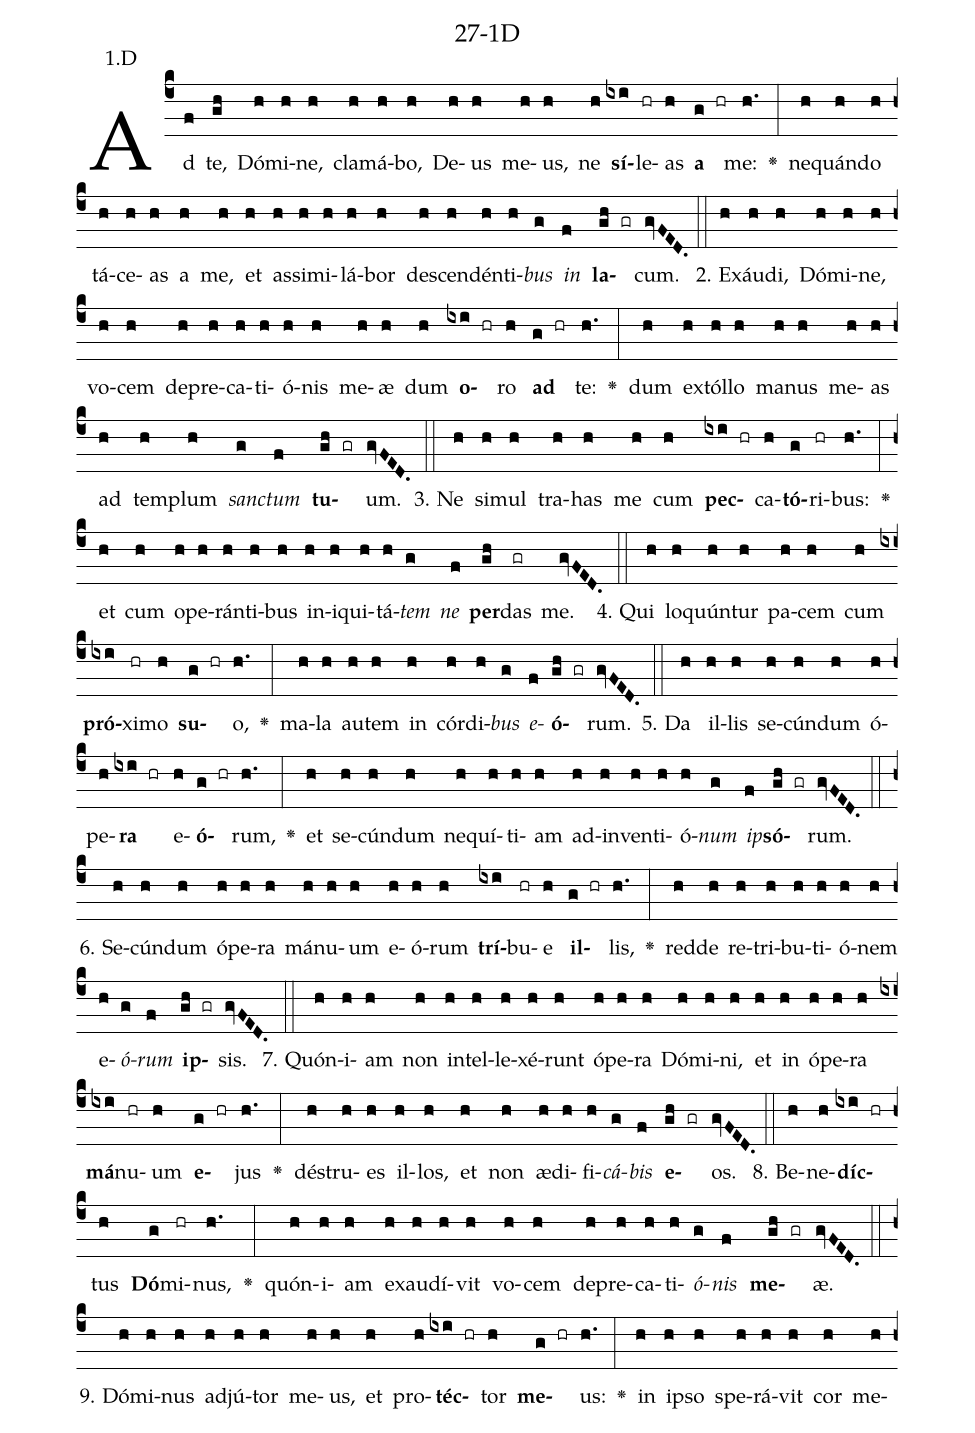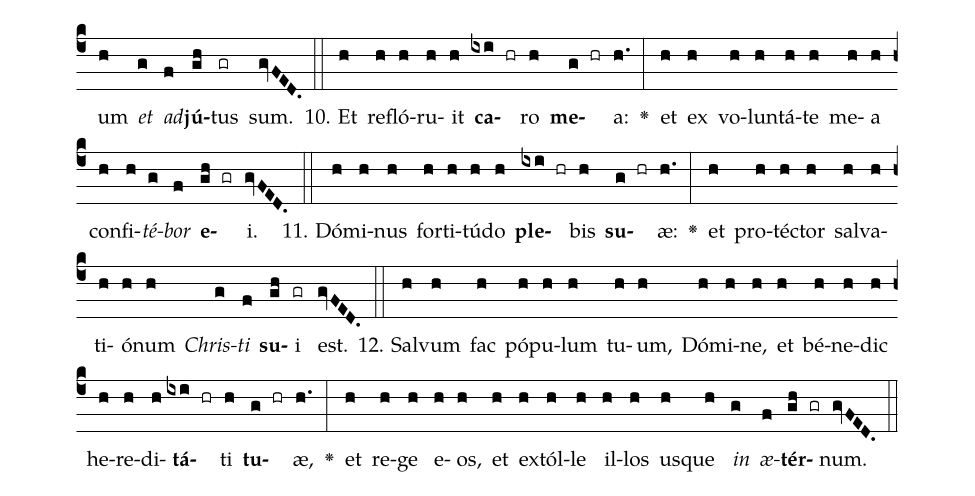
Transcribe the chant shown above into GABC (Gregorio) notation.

name: 27-1D;
annotation: 1.D;
%%
(c4)Ad(f) te,(gh) Dó(h)mi(h)ne,(h) cla(h)má(h)bo,(h) De(h)us(h) me(h)us,(h) ne(h) <b>sí</b>(ixi)le(hr)as(h) <b>a</b>(g hr) me:(h.) <v>\greheightstar</v>(:) ne(h)quán(h)do(h) tá(h)ce(h)as(h) a(h) me,(h) et(h) as(h)si(h)mi(h)lá(h)bor(h) de(h)scen(h)dén(h)ti(h)<i>bus</i>(g) <i>in</i>(f) <b>la</b>(gh gr)cum.(gvFED.) (::)
2. Ex(h)áu(h)di,(h) Dó(h)mi(h)ne,(h) vo(h)cem(h) de(h)pre(h)ca(h)ti(h)ó(h)nis(h) me(h)æ(h) dum(h) <b>o</b>(ixi hr)ro(h) <b>ad</b>(g hr) te:(h.) <v>\greheightstar</v>(:) dum(h) ex(h)tól(h)lo(h) ma(h)nus(h) me(h)as(h) ad(h) tem(h)plum(h) <i>sanc</i>(g)<i>tum</i>(f) <b>tu</b>(gh gr)um.(gvFED.) (::)
3. Ne(h) si(h)mul(h) tra(h)has(h) me(h) cum(h) <b>pec</b>(ixi hr)ca(h)<b>tó</b>(g)ri(hr)bus:(h.) <v>\greheightstar</v>(:) et(h) cum(h) o(h)pe(h)rán(h)ti(h)bus(h) in(h)i(h)qui(h)tá(h)<i>tem</i>(g) <i>ne</i>(f) <b>per</b>(gh)das(gr) me.(gvFED.) (::)
4. Qui(h) lo(h)quún(h)tur(h) pa(h)cem(h) cum(h) <b>pró</b>(ixi)xi(hr)mo(h) <b>su</b>(g hr)o,(h.) <v>\greheightstar</v>(:) ma(h)la(h) au(h)tem(h) in(h) cór(h)di(h)<i>bus</i>(g) <i>e</i>(f)<b>ó</b>(gh gr)rum.(gvFED.) (::)
5. Da(h) il(h)lis(h) se(h)cún(h)dum(h) ó(h)pe(h)<b>ra</b>(ixi hr) e(h)<b>ó</b>(g hr)rum,(h.) <v>\greheightstar</v>(:) et(h) se(h)cún(h)dum(h) ne(h)quí(h)ti(h)am(h) ad(h)in(h)ven(h)ti(h)ó(h)<i>num</i>(g) <i>ip</i>(f)<b>só</b>(gh gr)rum.(gvFED.) (::)
6. Se(h)cún(h)dum(h) ó(h)pe(h)ra(h) má(h)nu(h)um(h) e(h)ó(h)rum(h) <b>trí</b>(ixi)bu(hr)e(h) <b>il</b>(g hr)lis,(h.) <v>\greheightstar</v>(:) red(h)de(h) re(h)tri(h)bu(h)ti(h)ó(h)nem(h) e(h)<i>ó</i>(g)<i>rum</i>(f) <b>ip</b>(gh gr)sis.(gvFED.) (::)
7. Quón(h)i(h)am(h) non(h) in(h)tel(h)le(h)xé(h)runt(h) ó(h)pe(h)ra(h) Dó(h)mi(h)ni,(h) et(h) in(h) ó(h)pe(h)ra(h) <b>má</b>(ixi)nu(hr)um(h) <b>e</b>(g hr)jus(h.) <v>\greheightstar</v>(:) dé(h)stru(h)es(h) il(h)los,(h) et(h) non(h) æ(h)di(h)fi(h)<i>cá</i>(g)<i>bis</i>(f) <b>e</b>(gh gr)os.(gvFED.) (::)
8. Be(h)ne(h)<b>díc</b>(ixi hr)tus(h) <b>Dó</b>(g)mi(hr)nus,(h.) <v>\greheightstar</v>(:) quón(h)i(h)am(h) ex(h)au(h)dí(h)vit(h) vo(h)cem(h) de(h)pre(h)ca(h)ti(h)<i>ó</i>(g)<i>nis</i>(f) <b>me</b>(gh gr)æ.(gvFED.) (::)
9. Dó(h)mi(h)nus(h) ad(h)jú(h)tor(h) me(h)us,(h) et(h) pro(h)<b>téc</b>(ixi hr)tor(h) <b>me</b>(g hr)us:(h.) <v>\greheightstar</v>(:) in(h) ip(h)so(h) spe(h)rá(h)vit(h) cor(h) me(h)um(h) <i>et</i>(g) <i>ad</i>(f)<b>jú</b>(gh)tus(gr) sum.(gvFED.) (::)
10. Et(h) re(h)fló(h)ru(h)it(h) <b>ca</b>(ixi hr)ro(h) <b>me</b>(g hr)a:(h.) <v>\greheightstar</v>(:) et(h) ex(h) vo(h)lun(h)tá(h)te(h) me(h)a(h) con(h)fi(h)<i>té</i>(g)<i>bor</i>(f) <b>e</b>(gh gr)i.(gvFED.) (::)
11. Dó(h)mi(h)nus(h) for(h)ti(h)tú(h)do(h) <b>ple</b>(ixi hr)bis(h) <b>su</b>(g hr)æ:(h.) <v>\greheightstar</v>(:) et(h) pro(h)téc(h)tor(h) sal(h)va(h)ti(h)ó(h)num(h) <i>Chris</i>(g)<i>ti</i>(f) <b>su</b>(gh)i(gr) est.(gvFED.) (::)
12. Sal(h)vum(h) fac(h) pó(h)pu(h)lum(h) tu(h)um,(h) Dó(h)mi(h)ne,(h) et(h) bé(h)ne(h)dic(h) he(h)re(h)di(h)<b>tá</b>(ixi hr)ti(h) <b>tu</b>(g hr)æ,(h.) <v>\greheightstar</v>(:) et(h) re(h)ge(h) e(h)os,(h) et(h) ex(h)tól(h)le(h) il(h)los(h) us(h)que(h) <i>in</i>(g) <i>æ</i>(f)<b>tér</b>(gh gr)num.(gvFED.) (::)
